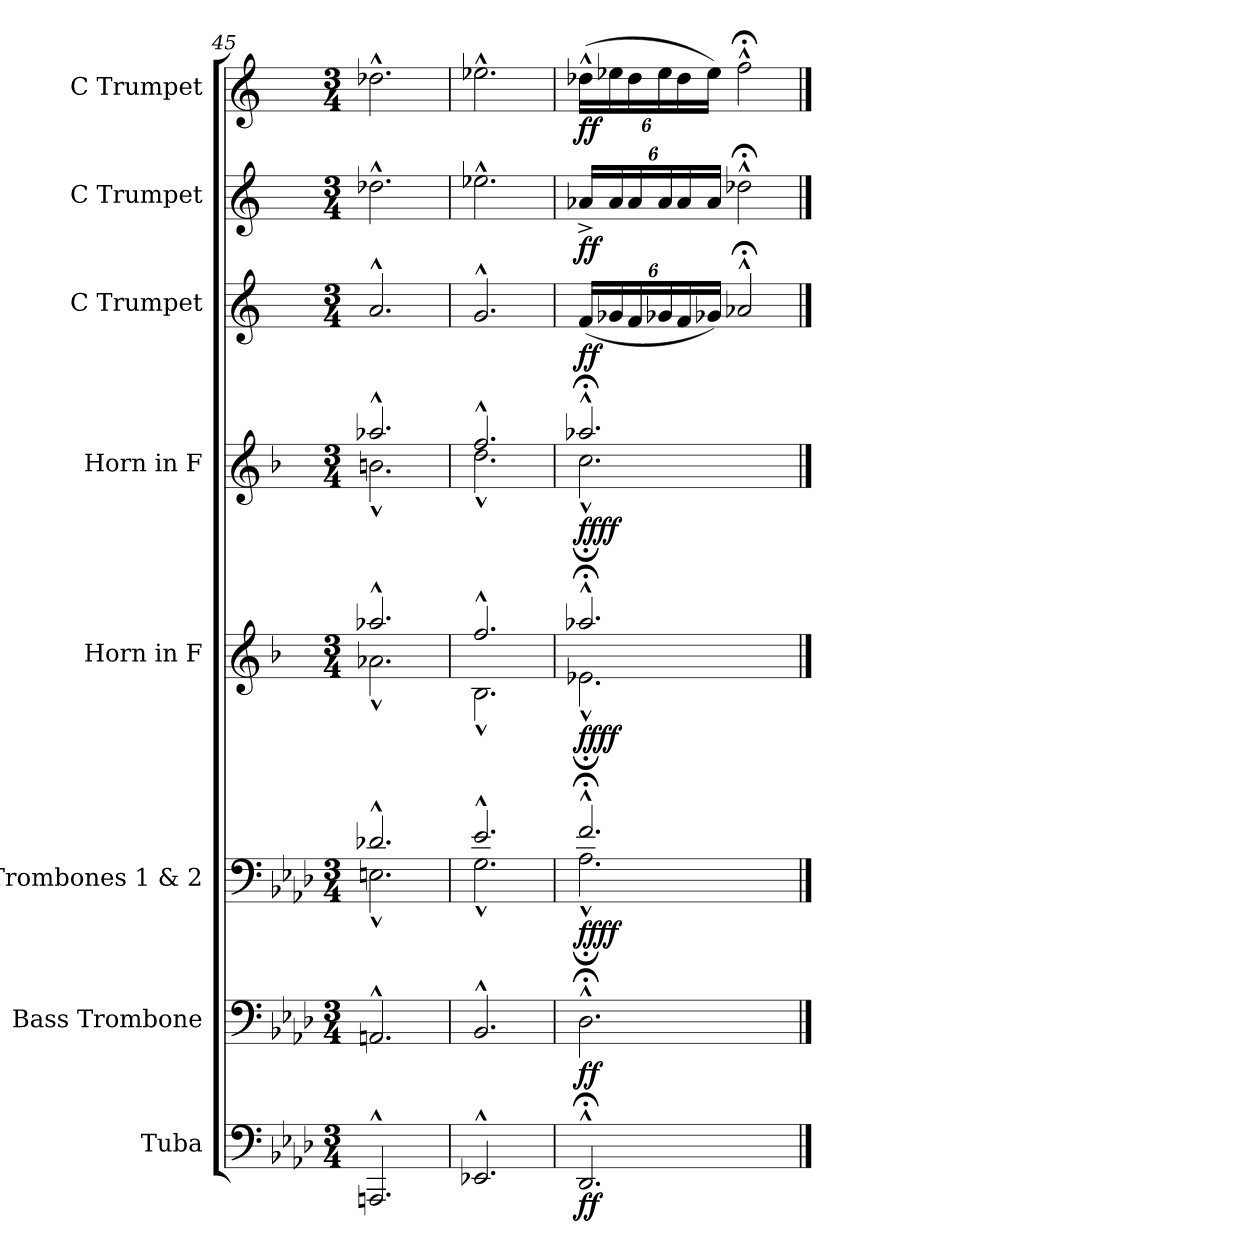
**kern	**dynam	**kern	**dynam	**kern	**dynam	**kern	**dynam	**kern	**dynam	**kern	**dynam	**kern	**dynam	**kern	**dynam
*part8	*part8	*part7	*part7	*part6	*part6	*part5	*part5	*part4	*part4	*part3	*part3	*part2	*part2	*part1	*part1
*staff8	*staff8	*staff7	*staff7	*staff6	*staff6	*staff5	*staff5	*staff4	*staff4	*staff3	*staff3	*staff2	*staff2	*staff1	*staff1
*I"Tuba	*	*I"Bass Trombone	*	*I"Trombones 1 &amp; 2	*	*I"Horn in F	*	*I"Horn in F	*	*I"C Trumpet	*	*I"C Trumpet	*	*I"C Trumpet	*
*I'Tba.	*	*I'B. Tbn.	*	*I'Tbn. 1&amp;2	*	*	*	*	*	*I'C Tpt.	*	*I'C Tpt.	*	*I'C Tpt.	*
*clefF4	*	*clefF4	*	*clefF4	*	*clefG2	*	*clefG2	*	*clefG2	*	*clefG2	*	*clefG2	*
*	*	*	*	*	*	*ITrd4c7	*	*ITrd4c7	*	*	*	*	*	*	*
*k[b-e-a-d-]	*	*k[b-e-a-d-]	*	*k[b-e-a-d-]	*	*k[b-e-]	*	*k[b-e-]	*	*k[]	*	*k[]	*	*k[]	*
*M3/4	*	*M3/4	*	*M3/4	*	*M3/4	*	*M3/4	*	*M3/4	*	*M3/4	*	*M3/4	*
=45	=45	=45	=45	=45	=45	=45	=45	=45	=45	=45	=45	=45	=45	=45	=45
*	*	*	*	*^	*	*^	*	*^	*	*	*	*	*	*	*
2.AAAn^^/	.	2.AAn^^/	.	2.d-X^^/	2.En^^\	.	2.dd-X^^/	2.d-X^^\	.	2.dd-X^^/	2.en^^\	.	2.a^^/	.	2.dd-X^^\	.	2.dd-X^^\	.
=46	=46	=46	=46	=46	=46	=46	=46	=46	=46	=46	=46	=46	=46	=46	=46	=46	=46	=46
2.EE-X^^/	.	2.BB-^^/	.	2.e-^^/	2.G^^\	.	2.b-^^/	2.E-^^\	.	2.b-^^/	2.g^^\	.	2.g^^/	.	2.ee-X^^\	.	2.ee-X^^\	.
=47	=47	=47	=47	=47	=47	=47	=47	=47	=47	=47	=47	=47	=47	=47	=47	=47	=47	=47
*	*	*	*	*	*	*	*	*	*	*	*	*	*Xbrackettup	*	*Xbrackettup	*	*Xbrackettup	*
!	!LO:DY:b	!	!LO:DY:b	!	!	!LO:DY:b	!	!	!	!	!	!	!	!	!	!	!	!
!	!	!	!	!	!	!LO:DY:n=1:b	!	!	!LO:DY:b	!	!	!	!	!	!	!	!	!
!	!	!	!	!	!	!	!	!	!LO:DY:n=1:b	!	!	!LO:DY:b	!	!	!	!	!	!
!	!	!	!	!	!	!	!	!	!	!	!	!LO:DY:n=1:b	!	!LO:DY:b	!	!LO:DY:b	!	!LO:DY:b
2.DD-;<^^/	ff	2.D-;<^^\	ff	2.f;<^^/	2.A-;^^\	ff ff	2.dd-X;<^^/	2.A-X;^^\	ff ff	2.dd-X;<^^/	2.f;^^\	ff ff	(<24f/LL	ff	24a-X^/LL	ff	(>24dd-X^^\LL	ff
.	.	.	.	.	.	.	.	.	.	.	.	.	24g-X/	.	24a-/	.	24ee-X\	.
.	.	.	.	.	.	.	.	.	.	.	.	.	24f/	.	24a-/	.	24dd-\	.
.	.	.	.	.	.	.	.	.	.	.	.	.	24g-X/	.	24a-/	.	24ee-\	.
.	.	.	.	.	.	.	.	.	.	.	.	.	24f/	.	24a-/	.	24dd-\	.
.	.	.	.	.	.	.	.	.	.	.	.	.	24g-X/JJ)	.	24a-/JJ	.	24ee-\JJ)	.
.	.	.	.	.	.	.	.	.	.	.	.	.	2a-X;<^^/	.	2dd-X;<^^\	.	2ff;<^^\	.
*	*	*	*	*v	*v	*	*	*	*	*v	*v	*	*	*	*	*	*	*
*	*	*	*	*	*	*v	*v	*	*	*	*	*	*	*	*	*
==	==	==	==	==	==	==	==	==	==	==	==	==	==	==	==
*-	*-	*-	*-	*-	*-	*-	*-	*-	*-	*-	*-	*-	*-	*-	*-
